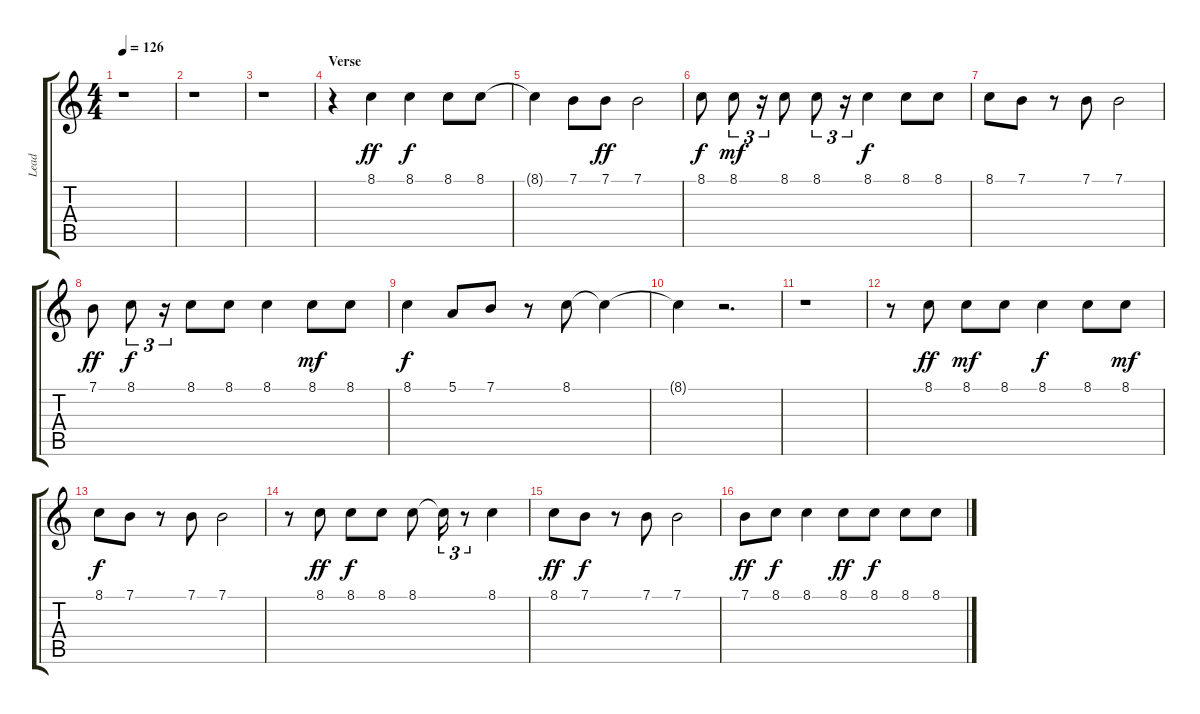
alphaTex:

\track ("Lead" "Lead") {instrument panflute}
\staff {score tabs}
\tuning (E4 B3 G3 D3 A2 E2) {hide}
\ts (4 4)
\tempo 126
\clef g2
\ks c
r.1{dy ff} |
r.1 |
r.1 |
\section ("" "Verse")
r.4 8.1.4 8.1.4{dy f} 8.1.8 8.1.8 |
8.1{t}.4 7.1.8 7.1.8{dy ff} 7.1.2 |
8.1.8{dy f} 8.1.8{tu (3 2) dy mf} r.16{tu (3 2)} 8.1.8 8.1.8{tu (3 2)} r.16{tu (3 2)} 8.1.4{dy f} 8.1.8 8.1.8 |
8.1.8 7.1.8 r.8 7.1.8 7.1.2 |
7.1.8{dy ff} 8.1.8{tu (3 2) dy f} r.16{tu (3 2)} 8.1.8 8.1.8 8.1.4 8.1.8{dy mf} 8.1.8 |
8.1.4{dy f} 5.1.8 7.1.8 r.8 8.1.8 8.1{t}.4 |
8.1{t}.4 r.2{d} |
r.1 |
r.8 8.1.8{dy ff} 8.1.8{dy mf} 8.1.8 8.1.4{dy f} 8.1.8 8.1.8{dy mf} |
8.1.8{dy f} 7.1.8 r.8 7.1.8 7.1.2 |
r.8 8.1.8{dy ff} 8.1.8{dy f} 8.1.8 8.1.8 8.1{t}.16{tu (3 2)} r.8{tu (3 2)} 8.1.4 |
8.1.8{dy ff} 7.1.8{dy f} r.8 7.1.8 7.1.2 |
7.1.8{dy ff} 8.1.8{dy f} 8.1.4 8.1.8{dy ff} 8.1.8{dy f} 8.1.8 8.1.8
